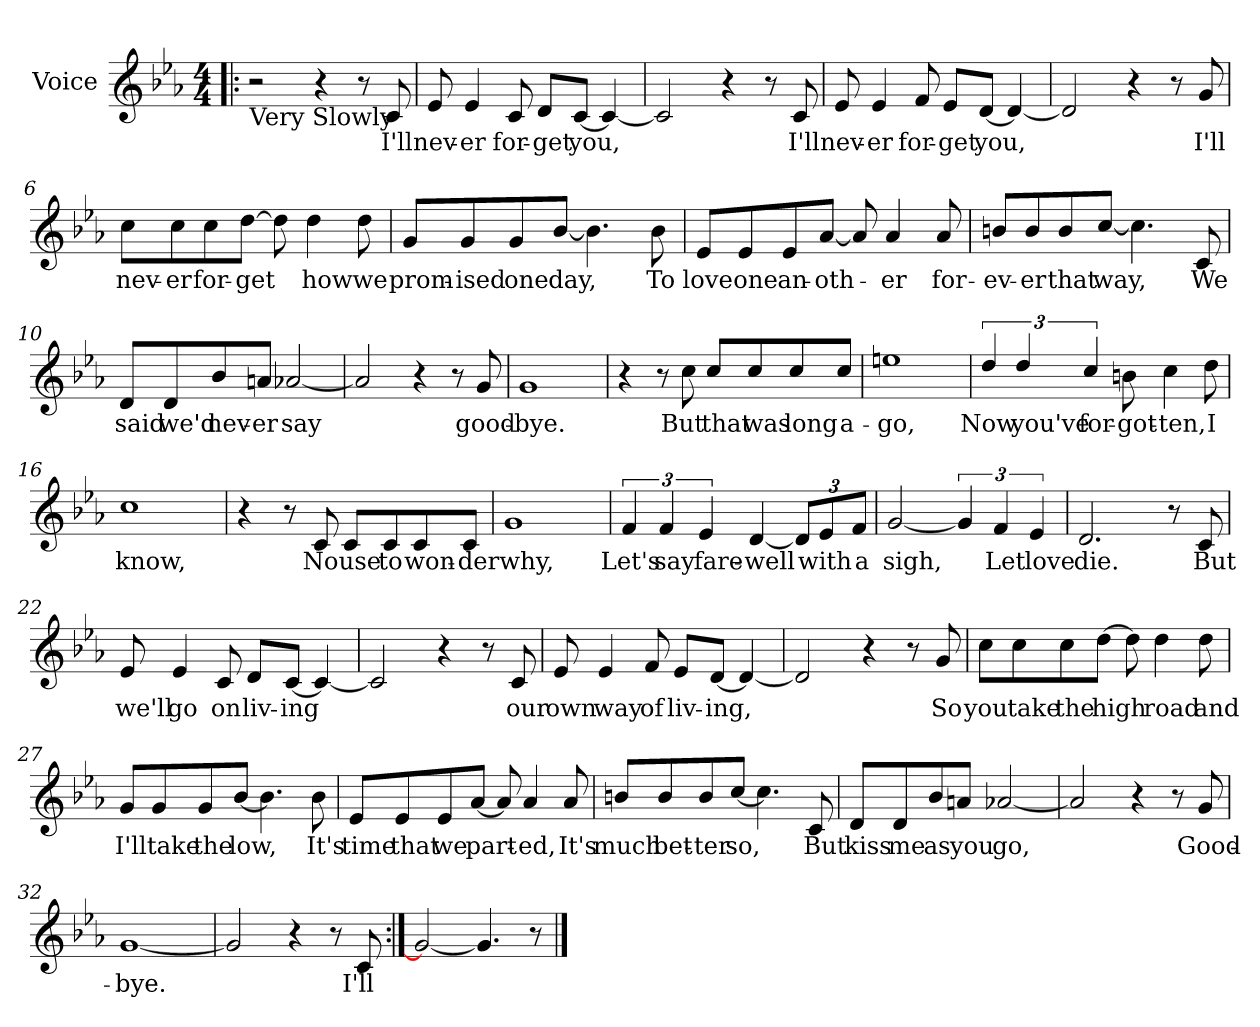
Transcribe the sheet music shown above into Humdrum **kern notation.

**kern	**text
*part1	*part1
*staff1	*staff1
*I"Voice	*
*clefG2	*
*k[b-e-a-]	*
*E-:	*
*M4/4	*
=1!|:	=1!|:
!LO:TX:b:t=Very Slowly	!
2r	.
4r	.
8r	.
8c/	I'll
=2	=2
8e-/	nev-
4e-/	-er
8c/	for-
8d/L	-get
[8c/J	you,
4c/_	.
=3	=3
2c/]	.
4r	.
8r	.
8c/	I'll
=4	=4
8e-/	nev-
4e-/	-er
8f/	for-
8e-/L	-get
[8d/J	you,
4d/_	.
=5	=5
2d/]	.
4r	.
8r	.
8g/	I'll
!!LO:LB:g=z
=6	=6
8cc\L	nev-
8cc\	-er
8cc\	for-
[8dd\J	-get
8dd\]	.
4dd\	how
8dd\	we
=7	=7
8g/L	prom-
8g/	-ised
8g/	one
[8b-/J	day,
4.b-\]	.
8b-\	To
=8	=8
8e-/L	love
8e-/	one
8e-/	an-
[8a-/J	-oth-
8a-/]	.
4a-/	-er
8a-/	for-
!!LO:LB:g=z
=9	=9
8bn/L	-ev-
8b/	-er
8b/	that
[8cc/J	way,
4.cc\]	.
8c/	We
=10	=10
8d/L	said
8d/	we'd
8b-/	nev-
8an/J	-er
[2a-X/	say
=11	=11
2a-/]	.
4r	.
8r	.
8g/	good-
=12	=12
1g	-bye.
=13	=13
4r	.
8r	.
8cc\	But
8cc/L	that
8cc/	was
8cc/	long
8cc/J	a-
!!LO:LB:g=z
=14	=14
1een	-go,
=15	=15
6dd/	Now
6dd/	you've
6cc/	for-
8bn\	-got-
4cc\	ten,
8dd\	I
=16	=16
1cc	know,
=17	=17
4r	.
8r	.
8c/	No
8c/L	use
8c/	to
8c/	won-
8c/J	-der
=18	=18
1g	why,
!!LO:LB:g=z
=19	=19
6f/	Let's
6f/	say
6e-/	fare-
[4d/	-well
*Xbrackettup	*
12d/L]	.
12e-/	with
12f/J	a
=20	=20
[2g/	sigh,
*brackettup	*
6g/]	.
6f/	Let
6e-/	love
=21	=21
2.d/	die.
8r	.
8c/	But
=22	=22
8e-/	we'll
4e-/	go
8c/	on
8d/L	liv-
[8c/J	-ing
4c/_	.
!!LO:LB:g=z
=23	=23
2c/]	.
4r	.
8r	.
8c/	our
=24	=24
8e-/	own
4e-/	way
8f/	of
8e-/L	liv-
[8d/J	-ing,
4d/_	.
=25	=25
2d/]	.
4r	.
8r	.
8g/	So
=26	=26
8cc\L	you
8cc\	take
8cc\	the
[8dd\J	high
8dd\]	.
4dd\	road
8dd\	and
!!LO:LB:g=z
=27	=27
8g/L	I'll
8g/	take
8g/	the
[8b-/J	low,
4.b-\]	.
8b-\	It's
=28	=28
8e-/L	time
8e-/	that
8e-/	we
[8a-/J	part-
8a-/]	.
4a-/	-ed,
8a-/	It's
=29	=29
8bn/L	much
8b/	bet-
8b/	-ter
[8cc/J	so,
4.cc\]	.
8c/	But
!!LO:LB:g=z
=30	=30
8d/L	kiss
8d/	me
8b-/	as
8an/J	you
[2a-X/	go,
=31	=31
2a-/]	.
4r	.
8r	.
8g/	Good-
=32	=32
[1g	-bye.
=33	=33
2g/]	.
4r	.
8r	.
8c/	I'll
=34:|!	=34:|!
2g/_	.
4.g/]	.
8r	.
==	==
*-	*-
